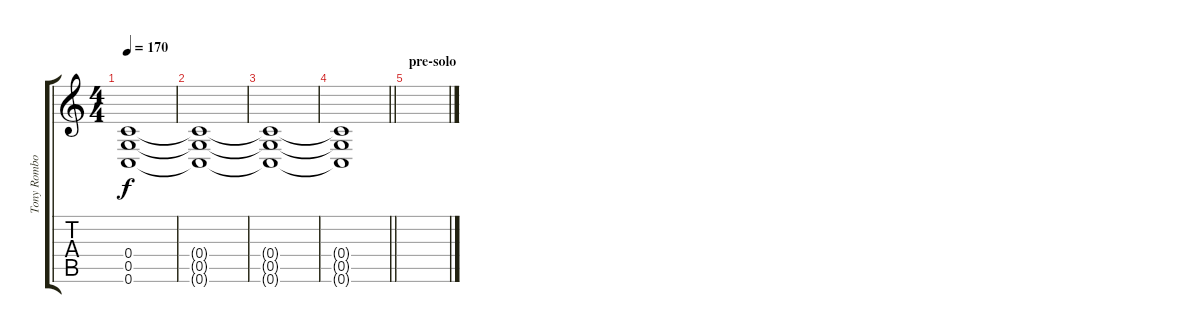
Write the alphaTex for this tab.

\track ("Tony Rombola - rythm" "Tony Rombo") {instrument distortionguitar}
\staff {score tabs}
\tuning (D4 A3 F3 C3 G2 C2) {hide}
\ts (4 4)
\tempo 170
\clef g2
\ks c
(0.4{t} 0.5{t} 0.6{t}).1{dy f} |
(0.4{t} 0.5{t} 0.6{t}).1 |
(0.4{t} 0.5{t} 0.6{t}).1 |
\barLineRight lightlight
(0.4{t} 0.5{t} 0.6{t}).1 |
\section ("" "pre-solo")
